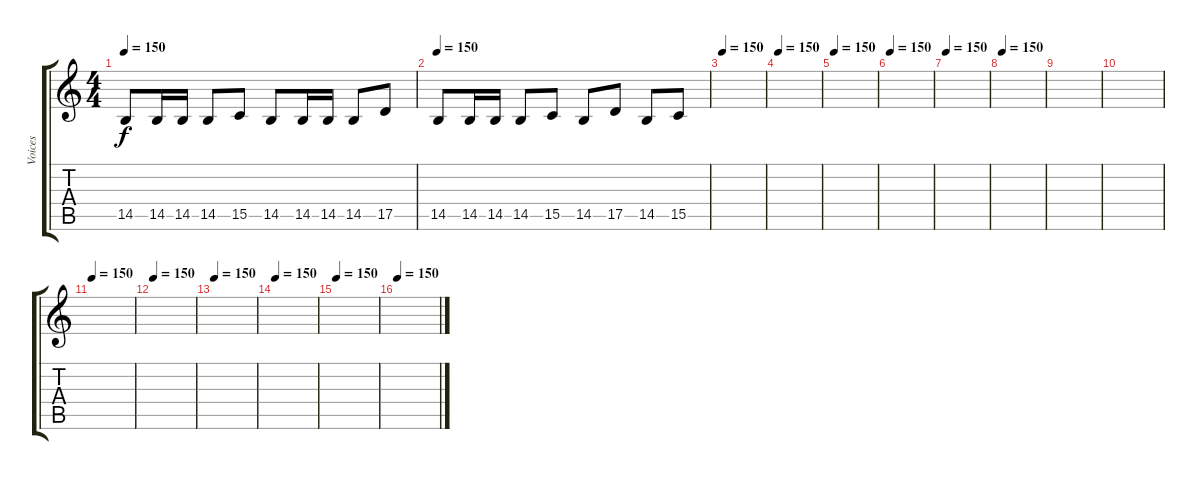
\track ("Voices" "Voices") {instrument choiraahs}
\staff {score tabs}
\tuning (E4 B3 G3 D3 A2 E2) {hide}
\ts (4 4)
\tempo 150
\clef g2
\ks c
14.5.8{dy f} 14.5.16 14.5.16 14.5.8 15.5.8 14.5.8 14.5.16 14.5.16 14.5.8 17.5.8 |
\tempo 150
14.5.8 14.5.16 14.5.16 14.5.8 15.5.8 14.5.8 17.5.8 14.5.8 15.5.8 |
\tempo 150
|
\tempo 150
|
\tempo 150
|
\tempo 150
|
\tempo 150
|
\tempo 150
|
|
|
\tempo 150
|
\tempo 150
|
\tempo 150
|
\tempo 150
|
\tempo 150
|
\tempo 150
